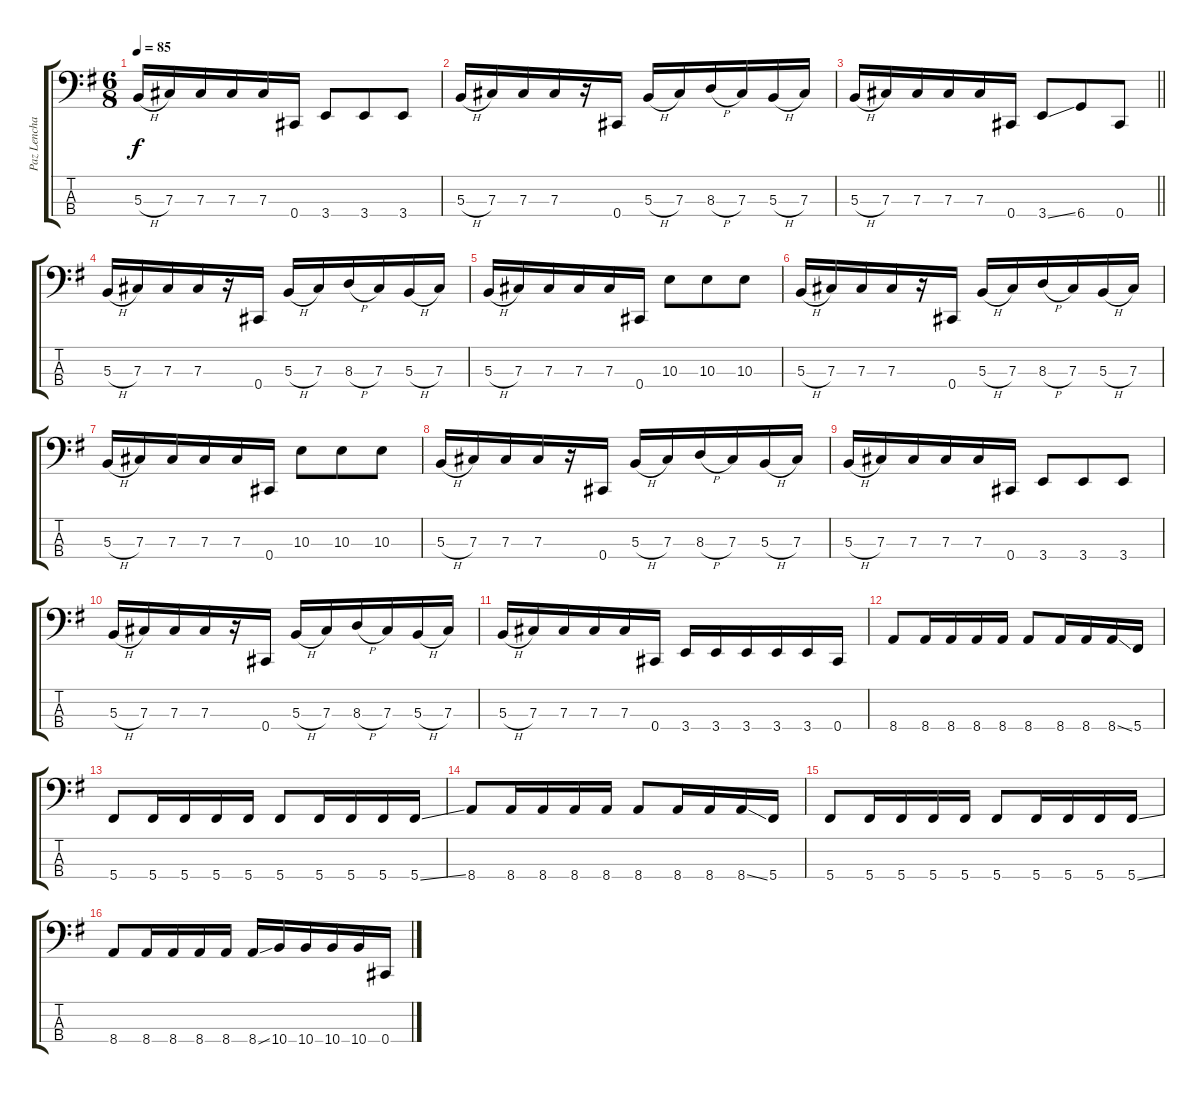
\track ("Paz Lenchantin" "Paz Lencha") {instrument electricbasspick}
\staff {score tabs}
\tuning (E2 B1 Gb1 Db1) {hide}
\ts (6 8)
\tempo 85
\clef f4
\ks eminor
5.3{h}.16{dy f} 7.3.16 7.3.16 7.3.16 7.3.16 0.4.16 3.4.8 3.4.8 3.4.8 |
5.3{h}.16 7.3.16 7.3.16 7.3.16 r.16 0.4.16 5.3{h}.16 7.3.16 8.3{h}.16 7.3.16 5.3{h}.16 7.3.16 |
\barLineRight lightlight
5.3{h}.16 7.3.16 7.3.16 7.3.16 7.3.16 0.4.16 3.4{ss}.8 6.4.8 0.4.8 |
5.3{h}.16 7.3.16 7.3.16 7.3.16 r.16 0.4.16 5.3{h}.16 7.3.16 8.3{h}.16 7.3.16 5.3{h}.16 7.3.16 |
5.3{h}.16 7.3.16 7.3.16 7.3.16 7.3.16 0.4.16 10.3.8 10.3.8 10.3.8 |
5.3{h}.16 7.3.16 7.3.16 7.3.16 r.16 0.4.16 5.3{h}.16 7.3.16 8.3{h}.16 7.3.16 5.3{h}.16 7.3.16 |
5.3{h}.16 7.3.16 7.3.16 7.3.16 7.3.16 0.4.16 10.3.8 10.3.8 10.3.8 |
5.3{h}.16 7.3.16 7.3.16 7.3.16 r.16 0.4.16 5.3{h}.16 7.3.16 8.3{h}.16 7.3.16 5.3{h}.16 7.3.16 |
5.3{h}.16 7.3.16 7.3.16 7.3.16 7.3.16 0.4.16 3.4.8 3.4.8 3.4.8 |
5.3{h}.16 7.3.16 7.3.16 7.3.16 r.16 0.4.16 5.3{h}.16 7.3.16 8.3{h}.16 7.3.16 5.3{h}.16 7.3.16 |
5.3{h}.16 7.3.16 7.3.16 7.3.16 7.3.16 0.4.16 3.4.16 3.4.16 3.4.16 3.4.16 3.4.16 0.4.16 |
8.4.8 8.4.16 8.4.16 8.4.16 8.4.16 8.4.8 8.4.16 8.4.16 8.4{ss}.16 5.4.16 |
5.4.8 5.4.16 5.4.16 5.4.16 5.4.16 5.4.8 5.4.16 5.4.16 5.4.16 5.4{ss}.16 |
8.4.8 8.4.16 8.4.16 8.4.16 8.4.16 8.4.8 8.4.16 8.4.16 8.4{ss}.16 5.4.16 |
5.4.8 5.4.16 5.4.16 5.4.16 5.4.16 5.4.8 5.4.16 5.4.16 5.4.16 5.4{ss}.16 |
8.4.8 8.4.16 8.4.16 8.4.16 8.4.16 8.4{ss}.16 10.4.16 10.4.16 10.4.16 10.4.16 0.4.16
